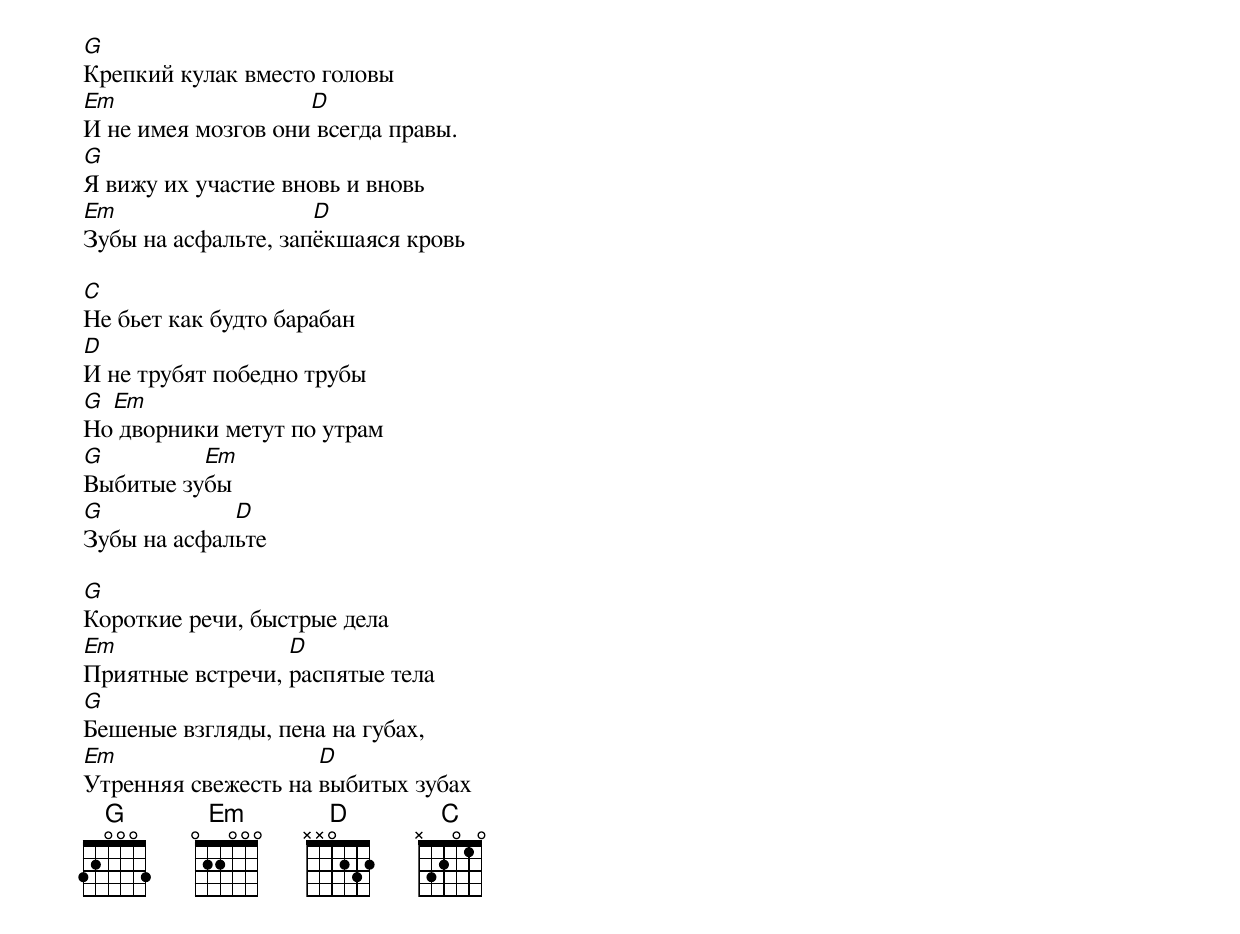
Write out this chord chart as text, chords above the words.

G
Крепкий кулак вместо головы
Em                  D
И не имея мозгов они всегда правы.
G
Я вижу их участие вновь и вновь
Em                   D
Зубы на асфальте, запёкшаяся кровь

C
Не бьет как будто барабан
D
И не трубят победно трубы
G Em
Но дворники метут по утрам
G         Em
Выбитые зубы
G            D
Зубы на асфальте

G
Короткие речи, быстрые дела
Em                D
Приятные встречи, распятые тела
G
Бешеные взгляды, пена на губах,
Em                   D
Утренняя свежесть на выбитых зубах
